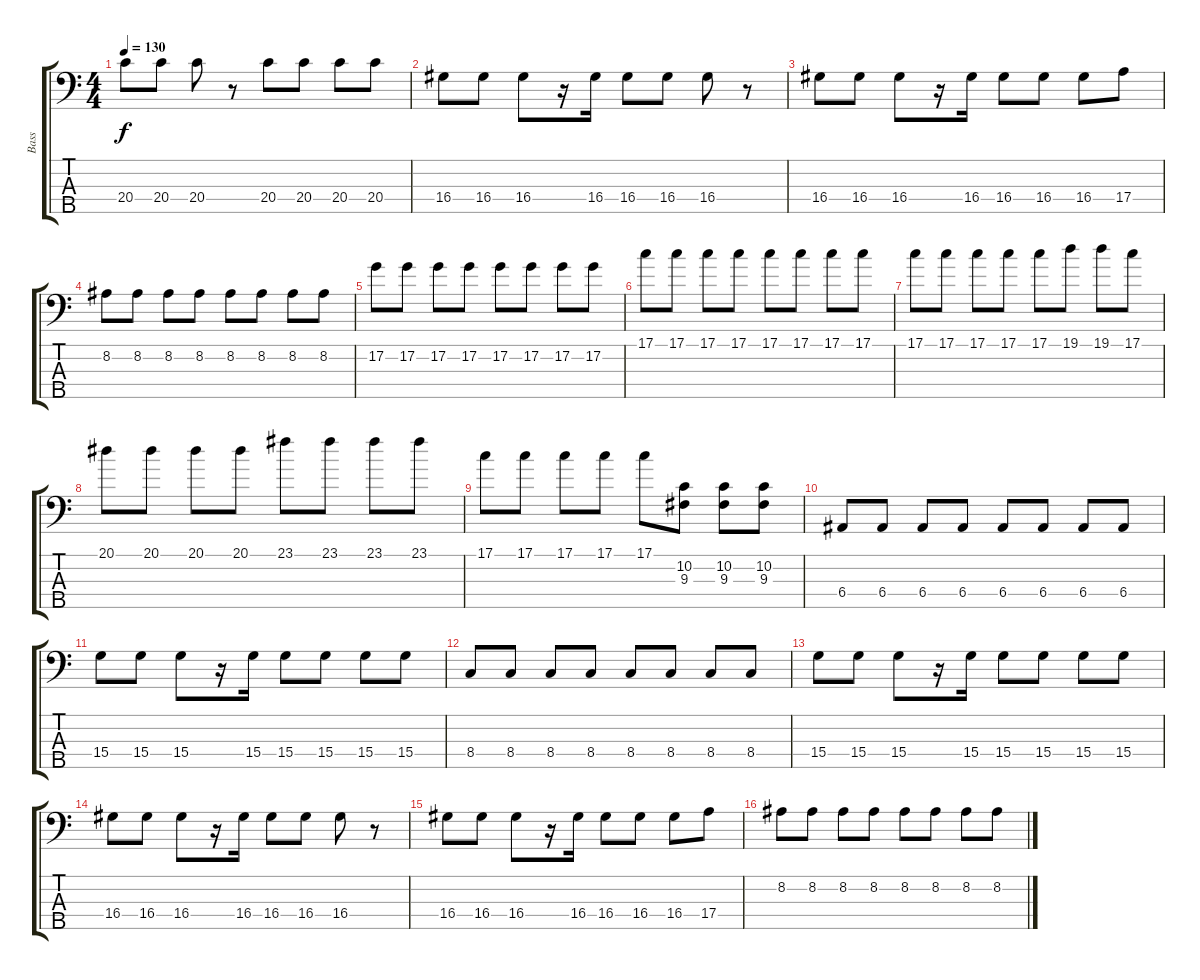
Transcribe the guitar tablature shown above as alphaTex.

\track ("Bass" "Bass") {instrument electricbasspick}
\staff {score tabs}
\tuning (G2 D2 A1 E1 B0) {hide}
\ts (4 4)
\tempo 130
\clef f4
\ks c
20.4.8{dy f} 20.4.8 20.4.8 r.8 20.4.8 20.4.8 20.4.8 20.4.8 |
16.4.8 16.4.8 16.4.8 r.16 16.4.16 16.4.8 16.4.8 16.4.8 r.8 |
16.4.8 16.4.8 16.4.8 r.16 16.4.16 16.4.8 16.4.8 16.4.8 17.4.8 |
8.2.8 8.2.8 8.2.8 8.2.8 8.2.8 8.2.8 8.2.8 8.2.8 |
17.2.8 17.2.8 17.2.8 17.2.8 17.2.8 17.2.8 17.2.8 17.2.8 |
17.1.8 17.1.8 17.1.8 17.1.8 17.1.8 17.1.8 17.1.8 17.1.8 |
17.1.8 17.1.8 17.1.8 17.1.8 17.1.8 19.1.8 19.1.8 17.1.8 |
20.1.8 20.1.8 20.1.8 20.1.8 23.1.8 23.1.8 23.1.8 23.1.8 |
17.1.8 17.1.8 17.1.8 17.1.8 17.1.8 (10.2 9.3).8 (10.2 9.3).8 (10.2 9.3).8 |
6.4.8 6.4.8 6.4.8 6.4.8 6.4.8 6.4.8 6.4.8 6.4.8 |
15.4.8 15.4.8 15.4.8 r.16 15.4.16 15.4.8 15.4.8 15.4.8 15.4.8 |
8.4.8 8.4.8 8.4.8 8.4.8 8.4.8 8.4.8 8.4.8 8.4.8 |
15.4.8 15.4.8 15.4.8 r.16 15.4.16 15.4.8 15.4.8 15.4.8 15.4.8 |
16.4.8 16.4.8 16.4.8 r.16 16.4.16 16.4.8 16.4.8 16.4.8 r.8 |
16.4.8 16.4.8 16.4.8 r.16 16.4.16 16.4.8 16.4.8 16.4.8 17.4.8 |
8.2.8 8.2.8 8.2.8 8.2.8 8.2.8 8.2.8 8.2.8 8.2.8
